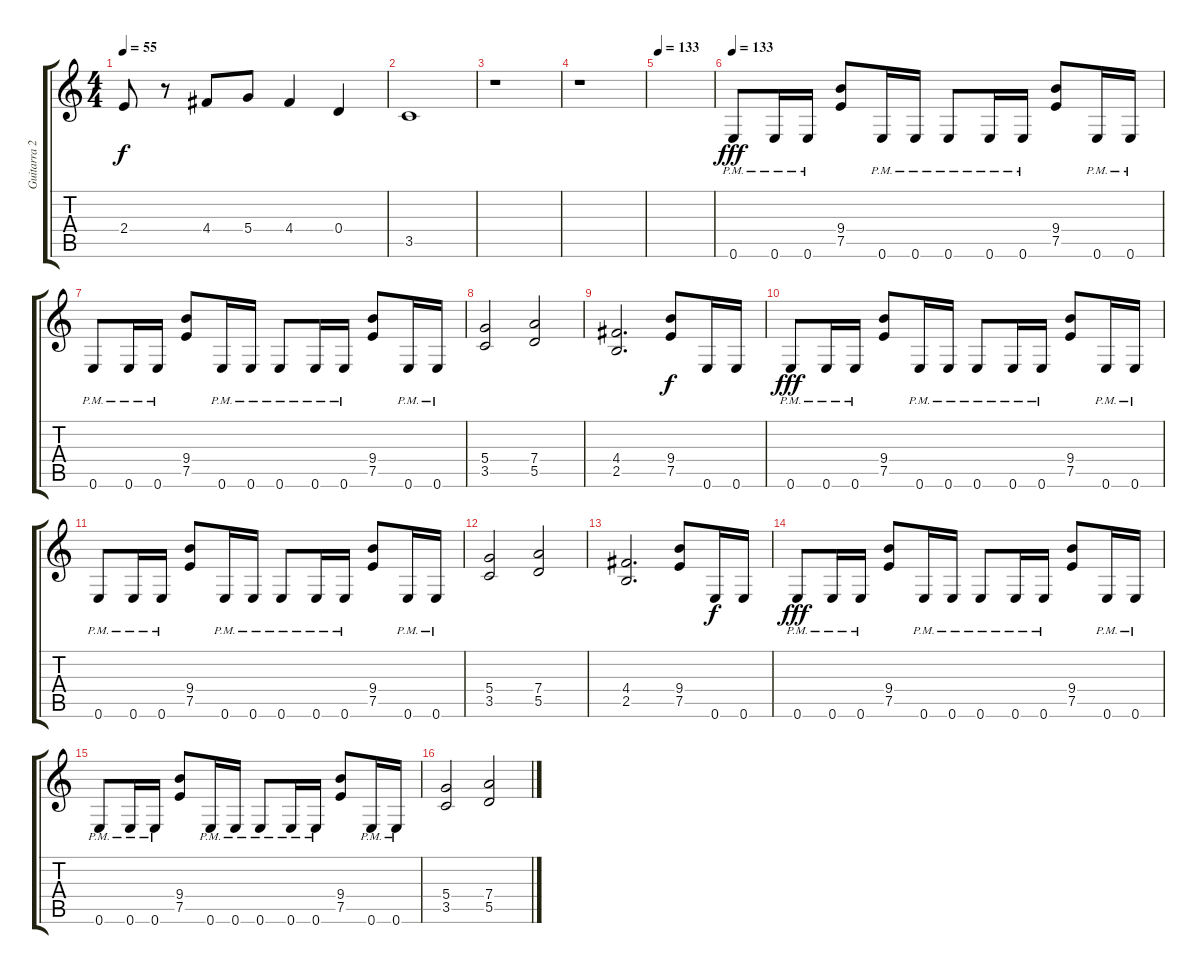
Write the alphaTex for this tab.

\track ("Guitarra 2" "Guitarra 2") {instrument overdrivenguitar}
\staff {score tabs}
\tuning (E4 B3 G3 D3 A2 E2) {hide}
\ts (4 4)
\tempo 55
\clef g2
\ks c
2.4.8{dy f} r.8 4.4.8 5.4.8 4.4.4 0.4.4 |
3.5.1 |
r.1 |
r.1 |
\tempo 133
|
\tempo 133
0.6{pm}.8{dy fff volume 12 balance 0 instrument overdrivenguitar} 0.6{pm}.16 0.6{pm}.16 (9.4 7.5).8 0.6{pm}.16 0.6{pm}.16 0.6{pm}.8 0.6{pm}.16 0.6{pm}.16 (9.4 7.5).8 0.6{pm}.16 0.6{pm}.16 |
0.6{pm}.8 0.6{pm}.16 0.6{pm}.16 (9.4 7.5).8 0.6{pm}.16 0.6{pm}.16 0.6{pm}.8 0.6{pm}.16 0.6{pm}.16 (9.4 7.5).8 0.6{pm}.16 0.6{pm}.16 |
(5.4 3.5).2 (7.4 5.5).2 |
(4.4 2.5).2{d} (9.4 7.5).8{dy f} 0.6.16 0.6.16 |
0.6{pm}.8{dy fff} 0.6{pm}.16 0.6{pm}.16 (9.4 7.5).8 0.6{pm}.16 0.6{pm}.16 0.6{pm}.8 0.6{pm}.16 0.6{pm}.16 (9.4 7.5).8 0.6{pm}.16 0.6{pm}.16 |
0.6{pm}.8 0.6{pm}.16 0.6{pm}.16 (9.4 7.5).8 0.6{pm}.16 0.6{pm}.16 0.6{pm}.8 0.6{pm}.16 0.6{pm}.16 (9.4 7.5).8 0.6{pm}.16 0.6{pm}.16 |
(5.4 3.5).2 (7.4 5.5).2 |
(4.4 2.5).2{d} (9.4 7.5).8 0.6.16{dy f} 0.6.16 |
0.6{pm}.8{dy fff} 0.6{pm}.16 0.6{pm}.16 (9.4 7.5).8 0.6{pm}.16 0.6{pm}.16 0.6{pm}.8 0.6{pm}.16 0.6{pm}.16 (9.4 7.5).8 0.6{pm}.16 0.6{pm}.16 |
0.6{pm}.8 0.6{pm}.16 0.6{pm}.16 (9.4 7.5).8 0.6{pm}.16 0.6{pm}.16 0.6{pm}.8 0.6{pm}.16 0.6{pm}.16 (9.4 7.5).8 0.6{pm}.16 0.6{pm}.16 |
(5.4 3.5).2 (7.4 5.5).2
